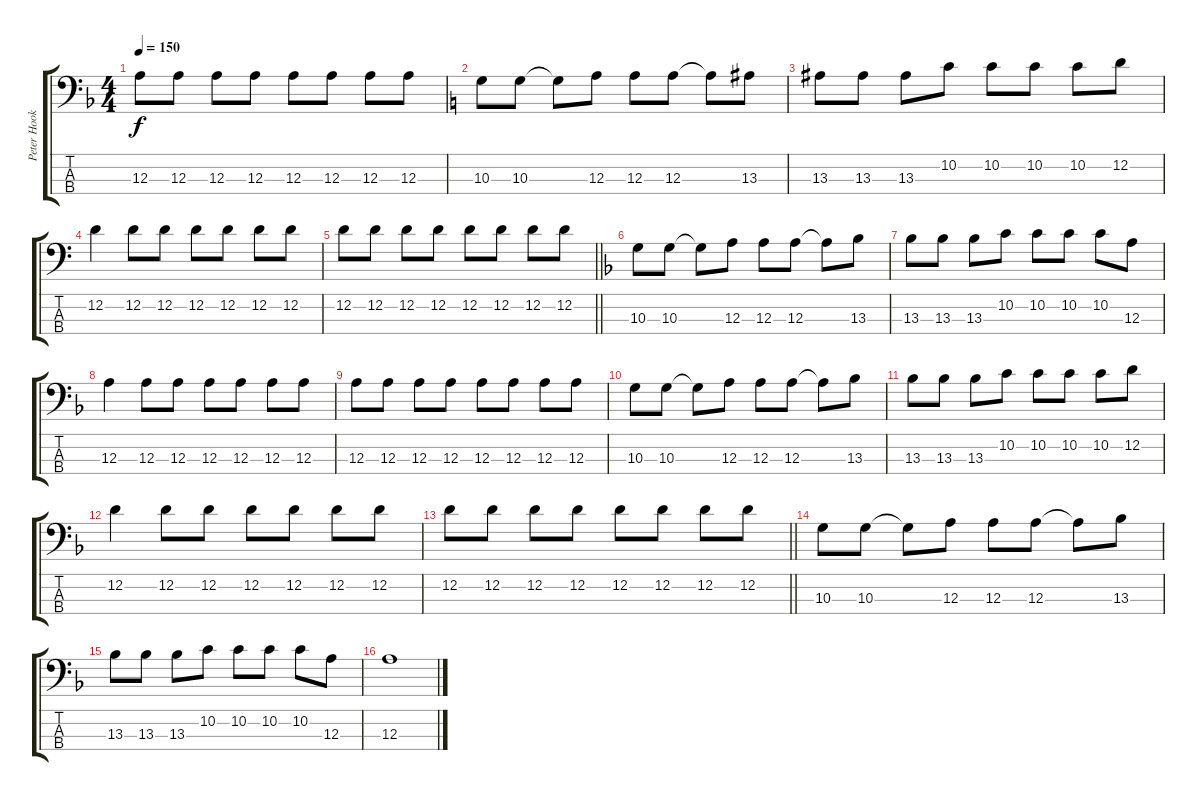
\track ("Peter Hook (Bass)" "Peter Hook") {instrument electricbassfinger}
\staff {score tabs}
\tuning (G2 D2 A1 E1) {hide}
\ts (4 4)
\tempo 150
\clef f4
\ks f
12.3.8{dy f} 12.3.8 12.3.8 12.3.8 12.3.8 12.3.8 12.3.8 12.3.8 |
\ks c
10.3.8 10.3.8 10.3{t}.8 12.3.8 12.3.8 12.3.8 12.3{t}.8 13.3.8 |
13.3.8 13.3.8 13.3.8 10.2.8 10.2.8 10.2.8 10.2.8 12.2.8 |
12.2.4 12.2.8 12.2.8 12.2.8 12.2.8 12.2.8 12.2.8 |
\barLineRight lightlight
12.2.8 12.2.8 12.2.8 12.2.8 12.2.8 12.2.8 12.2.8 12.2.8 |
\ks f
10.3.8 10.3.8 10.3{t}.8 12.3.8 12.3.8 12.3.8 12.3{t}.8 13.3.8 |
13.3.8 13.3.8 13.3.8 10.2.8 10.2.8 10.2.8 10.2.8 12.3.8 |
12.3.4 12.3.8 12.3.8 12.3.8 12.3.8 12.3.8 12.3.8 |
12.3.8 12.3.8 12.3.8 12.3.8 12.3.8 12.3.8 12.3.8 12.3.8 |
10.3.8 10.3.8 10.3{t}.8 12.3.8 12.3.8 12.3.8 12.3{t}.8 13.3.8 |
13.3.8 13.3.8 13.3.8 10.2.8 10.2.8 10.2.8 10.2.8 12.2.8 |
12.2.4 12.2.8 12.2.8 12.2.8 12.2.8 12.2.8 12.2.8 |
\barLineRight lightlight
12.2.8 12.2.8 12.2.8 12.2.8 12.2.8 12.2.8 12.2.8 12.2.8 |
10.3.8 10.3.8 10.3{t}.8 12.3.8 12.3.8 12.3.8 12.3{t}.8 13.3.8 |
13.3.8 13.3.8 13.3.8 10.2.8 10.2.8 10.2.8 10.2.8 12.3.8 |
12.3.1
